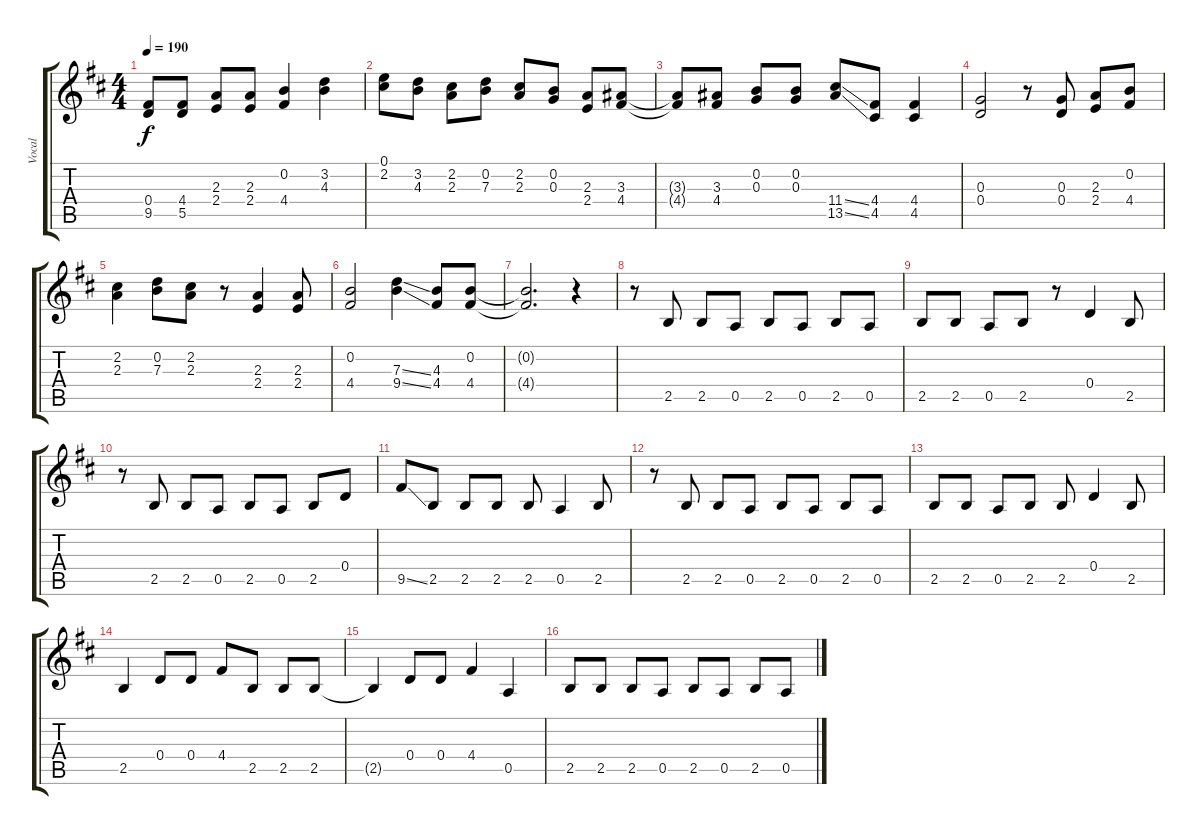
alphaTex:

\track ("Vocal" "Vocal") {instrument overdrivenguitar}
\staff {score tabs}
\tuning (E4 B3 G3 D3 A2 E2) {hide}
\ts (4 4)
\tempo 190
\clef g2
\ks d
(0.4{t} 9.5{t}).8{dy f} (4.4 5.5).8 (2.3 2.4).8 (2.3 2.4).8 (0.2 4.4).4 (3.2 4.3).4 |
(0.1 2.2).8 (3.2 4.3).8 (2.2 2.3).8 (0.2 7.3).8 (2.2 2.3).8 (0.2 0.3).8 (2.3 2.4).8 (3.3 4.4).8 |
(3.3{t} 4.4{t}).8 (3.3 4.4).8 (0.2 0.3).8 (0.2 0.3).8 (11.4{ss} 13.5{ss}).8 (4.4 4.5).8 (4.4 4.5).4 |
(0.3 0.4).2 r.8 (0.3 0.4).8 (2.3 2.4).8 (0.2 4.4).8 |
(2.2 2.3).4 (0.2 7.3).8 (2.2 2.3).8 r.8 (2.3 2.4).4 (2.3 2.4).8 |
(0.2 4.4).2 (7.3{ss} 9.4{ss}).4 (4.3 4.4).8 (0.2 4.4).8 |
(0.2{t} 4.4{t}).2{d} r.4 |
r.8 2.5.8 2.5.8 0.5.8 2.5.8 0.5.8 2.5.8 0.5.8 |
2.5.8 2.5.8 0.5.8 2.5.8 r.8 0.4.4 2.5.8 |
r.8 2.5.8 2.5.8 0.5.8 2.5.8 0.5.8 2.5.8 0.4.8 |
9.5{ss}.8 2.5.8 2.5.8 2.5.8 2.5.8 0.5.4 2.5.8 |
r.8 2.5.8 2.5.8 0.5.8 2.5.8 0.5.8 2.5.8 0.5.8 |
2.5.8 2.5.8 0.5.8 2.5.8 2.5.8 0.4.4 2.5.8 |
2.5.4 0.4.8 0.4.8 4.4.8 2.5.8 2.5.8 2.5.8 |
2.5{t}.4 0.4.8 0.4.8 4.4.4 0.5.4 |
2.5.8 2.5.8 2.5.8 0.5.8 2.5.8 0.5.8 2.5.8 0.5.8
